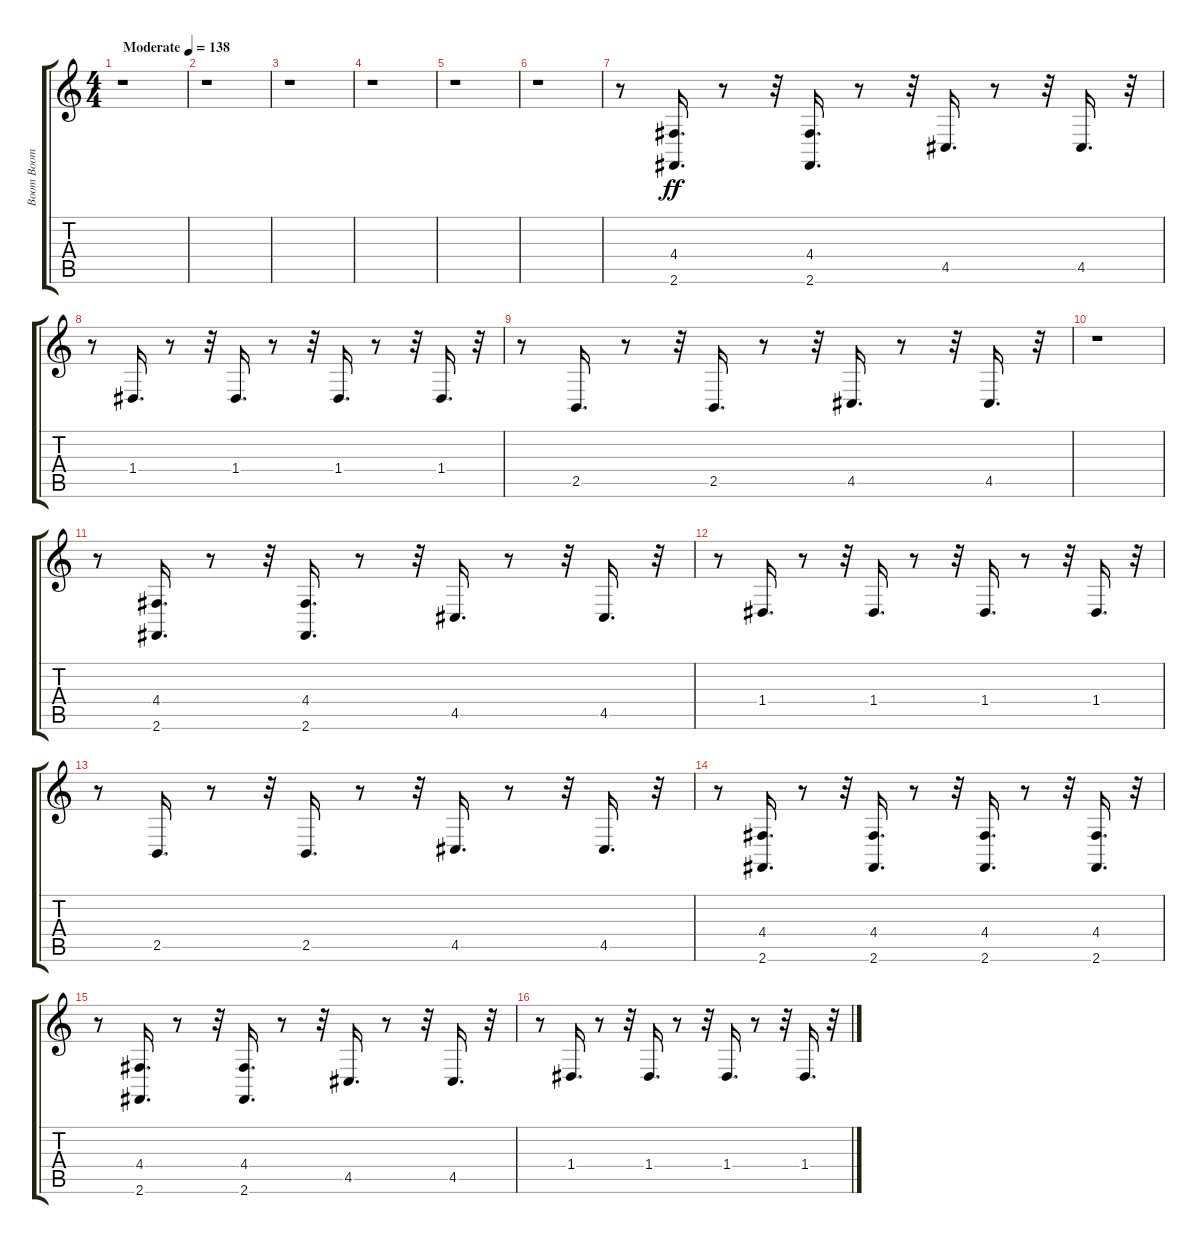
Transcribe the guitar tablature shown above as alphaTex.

\track ("Boom Boom Boom Boom" "Boom Boom ") {instrument drawbarorgan}
\staff {score tabs}
\tuning (E4 B3 G3 D3 A2 E2) {hide}
\ts (4 4)
\tempo (138 "Moderate")
\clef g2
\ks c
r.1{dy ff instrument drawbarorgan} |
r.1 |
r.1 |
r.1 |
r.1 |
r.1 |
r.8 (4.4 2.6).16{d} r.8 r.32 (4.4 2.6).16{d} r.8 r.32 4.5.16{d} r.8 r.32 4.5.16{d} r.32 |
r.8 1.4.16{d} r.8 r.32 1.4.16{d} r.8 r.32 1.4.16{d} r.8 r.32 1.4.16{d} r.32 |
r.8 2.5.16{d} r.8 r.32 2.5.16{d} r.8 r.32 4.5.16{d} r.8 r.32 4.5.16{d} r.32 |
r.1 |
r.8 (4.4 2.6).16{d} r.8 r.32 (4.4 2.6).16{d} r.8 r.32 4.5.16{d} r.8 r.32 4.5.16{d} r.32 |
r.8 1.4.16{d} r.8 r.32 1.4.16{d} r.8 r.32 1.4.16{d} r.8 r.32 1.4.16{d} r.32 |
r.8 2.5.16{d} r.8 r.32 2.5.16{d} r.8 r.32 4.5.16{d} r.8 r.32 4.5.16{d} r.32 |
r.8 (4.4 2.6).16{d} r.8 r.32 (4.4 2.6).16{d} r.8 r.32 (4.4 2.6).16{d} r.8 r.32 (4.4 2.6).16{d} r.32 |
r.8 (4.4 2.6).16{d} r.8 r.32 (4.4 2.6).16{d} r.8 r.32 4.5.16{d} r.8 r.32 4.5.16{d} r.32 |
r.8 1.4.16{d} r.8 r.32 1.4.16{d} r.8 r.32 1.4.16{d} r.8 r.32 1.4.16{d} r.32
